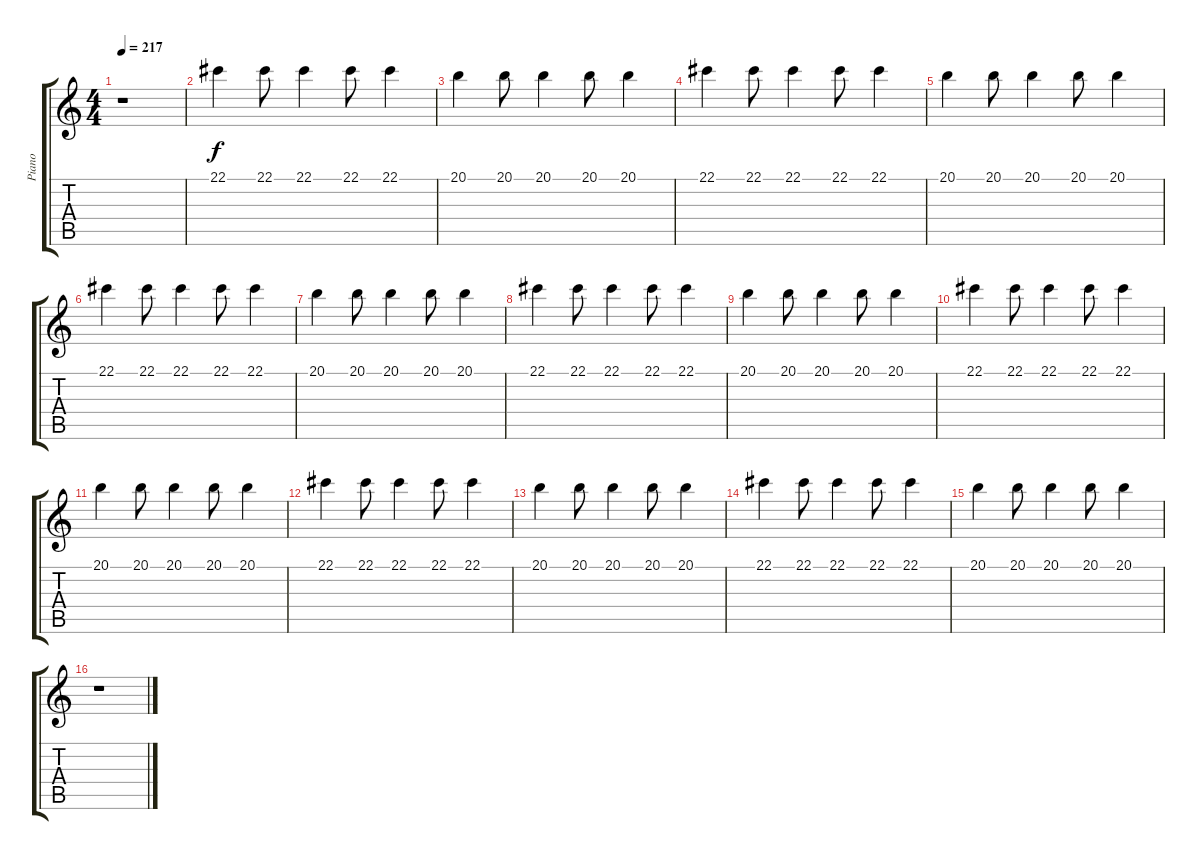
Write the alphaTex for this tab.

\track ("Piano" "Piano") {instrument electricgrandpiano}
\staff {score tabs}
\tuning (Eb4 Bb3 Gb3 Db3 Ab2 Eb2) {hide}
\ts (4 4)
\tempo 217
\clef g2
\ks c
r.1{dy f} |
22.1.4 22.1.8 22.1.4 22.1.8 22.1.4 |
20.1.4 20.1.8 20.1.4 20.1.8 20.1.4 |
22.1.4 22.1.8 22.1.4 22.1.8 22.1.4 |
20.1.4 20.1.8 20.1.4 20.1.8 20.1.4 |
22.1.4 22.1.8 22.1.4 22.1.8 22.1.4 |
20.1.4 20.1.8 20.1.4 20.1.8 20.1.4 |
22.1.4 22.1.8 22.1.4 22.1.8 22.1.4 |
20.1.4 20.1.8 20.1.4 20.1.8 20.1.4 |
22.1.4 22.1.8 22.1.4 22.1.8 22.1.4 |
20.1.4 20.1.8 20.1.4 20.1.8 20.1.4 |
22.1.4 22.1.8 22.1.4 22.1.8 22.1.4 |
20.1.4 20.1.8 20.1.4 20.1.8 20.1.4 |
22.1.4 22.1.8 22.1.4 22.1.8 22.1.4 |
20.1.4 20.1.8 20.1.4 20.1.8 20.1.4 |
r.1
